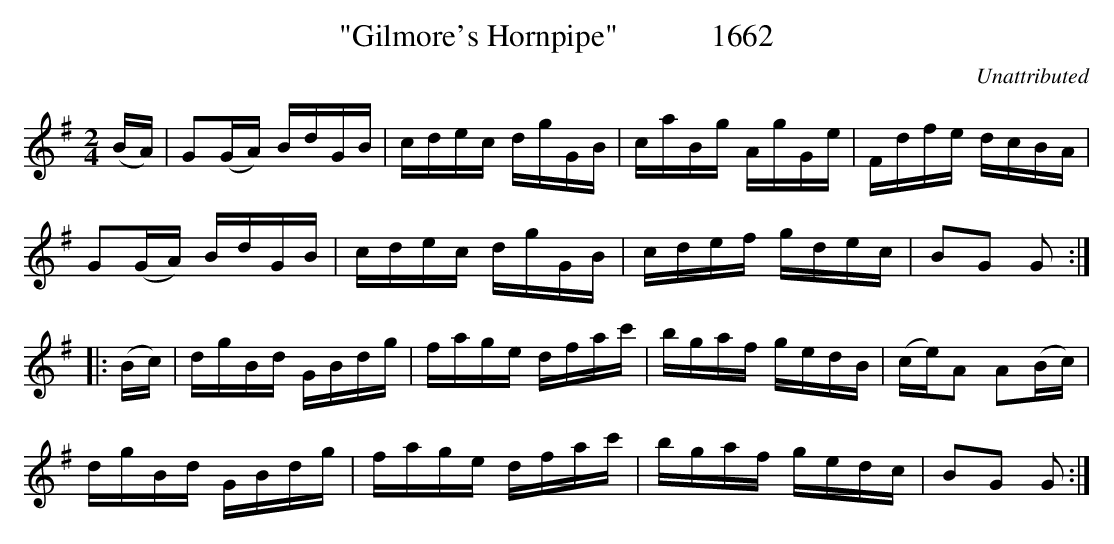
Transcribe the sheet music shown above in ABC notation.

X:1
T:"Gilmore's Hornpipe"            1662
C:Unattributed
BRENNAN July 2003 (HTTP://WWW.SOSYOURMOM.COM)
M:2/4
L:1/16
K:G
(BA)|G2(GA) BdGB|cdec dgGB|caBg AgGe|Fdfe dcBA|
G2(GA) BdGB|cdec dgGB|cdef gdec|B2G2 G2:|
|:(Bc)|dgBd GBdg|fage dfac'|bgaf gedB|(ce)A2 A2(Bc)|
dgBd GBdg|fage dfac'|bgaf gedc|B2G2 G2:|
